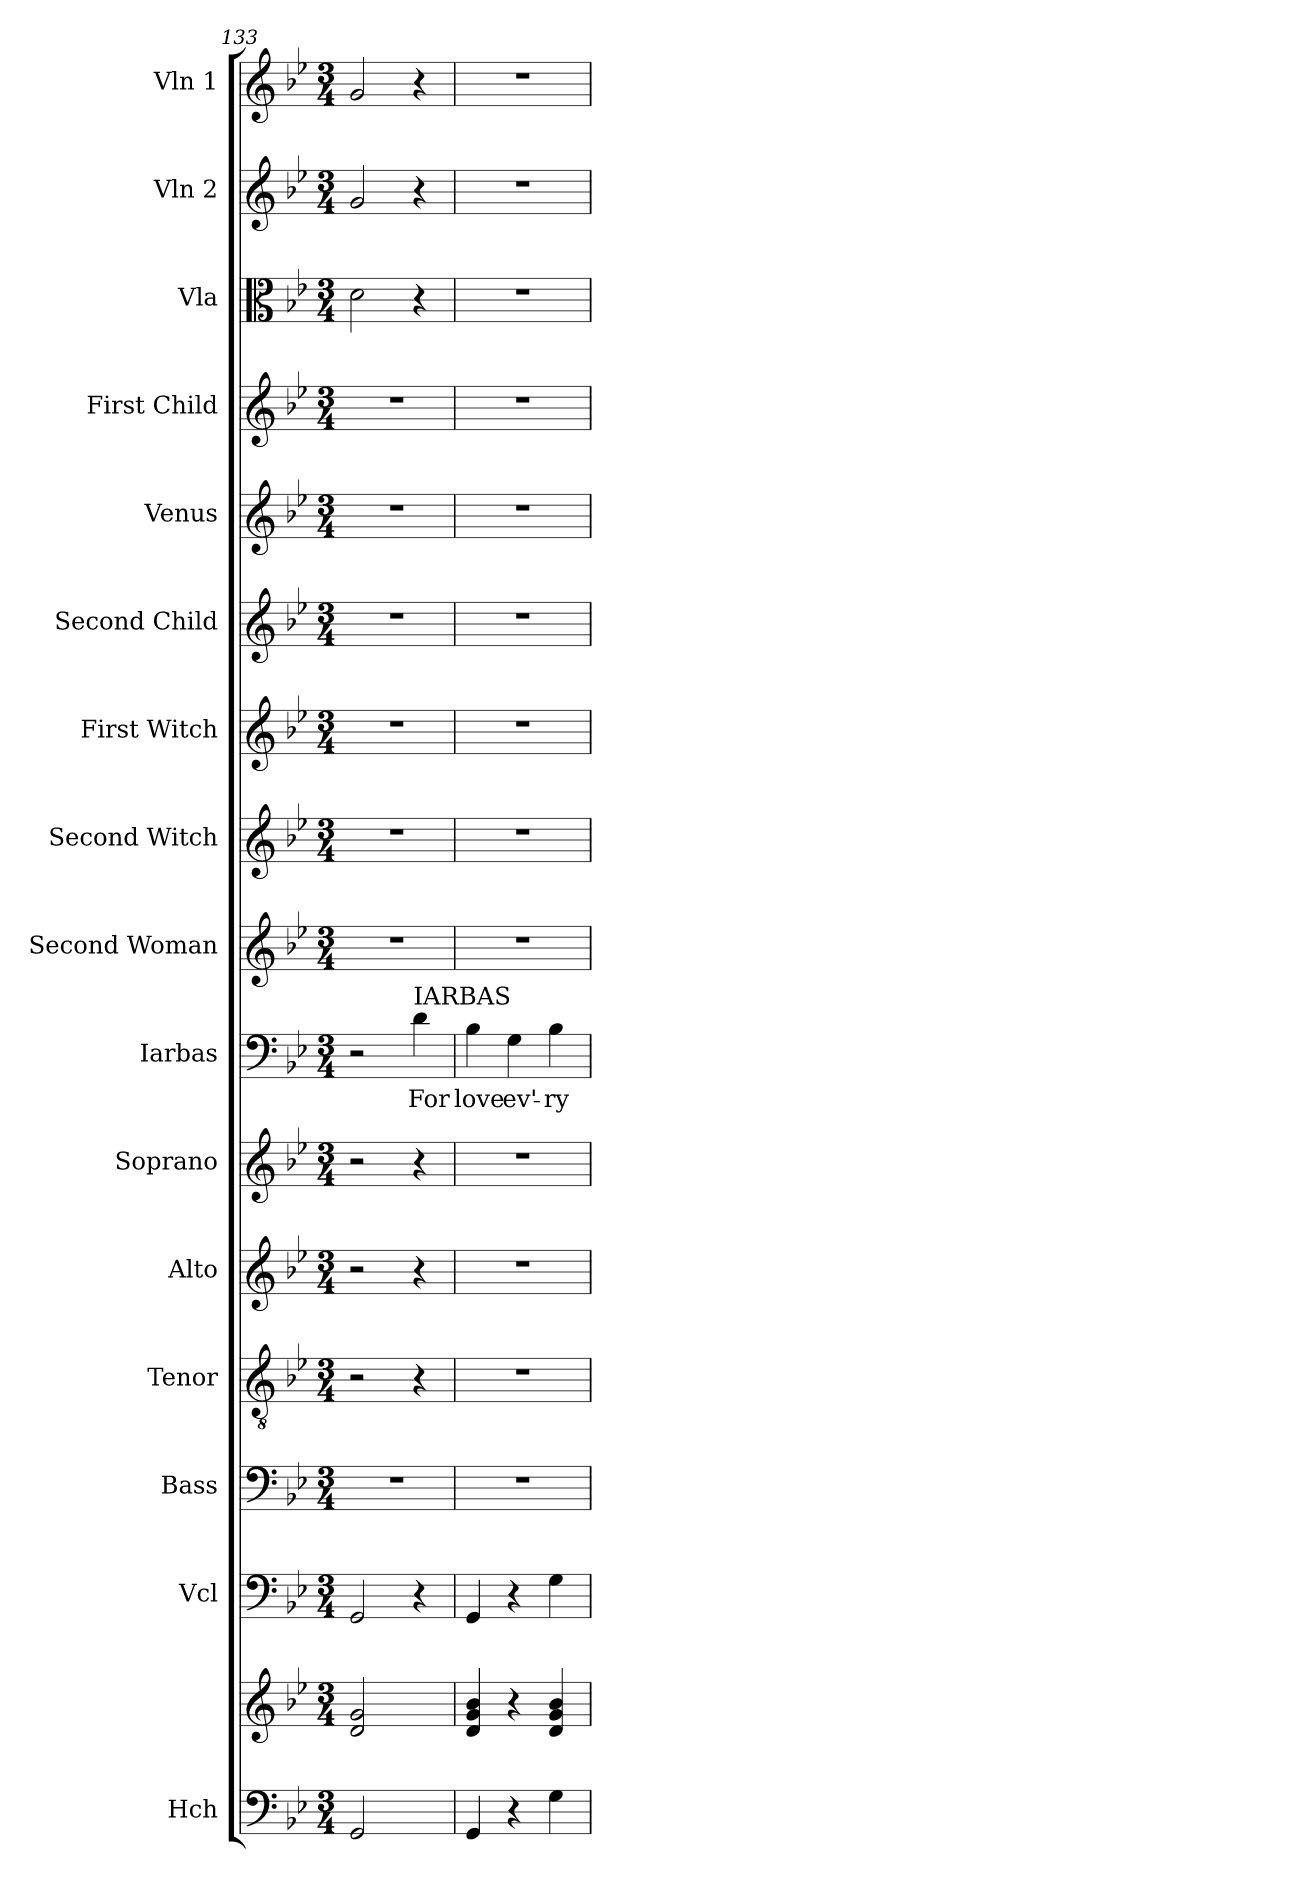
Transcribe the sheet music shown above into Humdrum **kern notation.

**kern	**kern	**kern	**kern	**kern	**kern	**kern	**kern	**text	**kern	**kern	**kern	**kern	**kern	**kern	**kern	**kern	**kern
*part16	*part16	*part15	*part14	*part13	*part12	*part11	*part10	*part10	*part9	*part8	*part7	*part6	*part5	*part4	*part3	*part2	*part1
*staff17	*staff16	*staff15	*staff14	*staff13	*staff12	*staff11	*staff10	*staff10	*staff9	*staff8	*staff7	*staff6	*staff5	*staff4	*staff3	*staff2	*staff1
*I"Hch	*	*I"Vcl	*I"Bass	*I"Tenor	*I"Alto	*I"Soprano	*I"Iarbas	*	*I"Second Woman	*I"Second Witch	*I"First Witch	*I"Second Child	*I"Venus	*I"First Child	*I"Vla	*I"Vln 2	*I"Vln 1
*I'Hch.	*	*I'Vc.	*I'B.	*I'T.	*I'A.	*I'S.	*I'I.	*	*I'2W	*I'W2.	*I'W1	*I'C2.	*I'V.	*I'C1	*I'Vla.	*I'Vln.	*I'Vln.
*clefF4	*clefG2	*clefF4	*clefF4	*clefGv2	*clefG2	*clefG2	*clefF4	*	*clefG2	*clefG2	*clefG2	*clefG2	*clefG2	*clefG2	*clefC3	*clefG2	*clefG2
*k[b-e-]	*k[b-e-]	*k[b-e-]	*k[b-e-]	*k[b-e-]	*k[b-e-]	*k[b-e-]	*k[b-e-]	*	*k[b-e-]	*k[b-e-]	*k[b-e-]	*k[b-e-]	*k[b-e-]	*k[b-e-]	*k[b-e-]	*k[b-e-]	*k[b-e-]
*M3/4	*M3/4	*M3/4	*M3/4	*M3/4	*M3/4	*M3/4	*M3/4	*	*M3/4	*M3/4	*M3/4	*M3/4	*M3/4	*M3/4	*M3/4	*M3/4	*M3/4
=133	=133	=133	=133	=133	=133	=133	=133	=133	=133	=133	=133	=133	=133	=133	=133	=133	=133
2GG/	2d/ 2g/	2GG/	2.r	2r	2r	2r	2r	.	2.r	2.r	2.r	2.r	2.r	2.r	2d\	2g/	2g/
!	!	!	!	!	!	!	!LO:TX:a:t=IARBAS	!	!	!	!	!	!	!	!	!	!
!	!	!	!	!	!	!	!	!LO:LY:b	!	!	!	!	!	!	!	!	!
4ryy	4ryy	4r	.	4r	4r	4r	4d\	For	.	.	.	.	.	.	4r	4r	4r
=134	=134	=134	=134	=134	=134	=134	=134	=134	=134	=134	=134	=134	=134	=134	=134	=134	=134
!	!	!	!	!	!	!	!	!LO:LY:b	!	!	!	!	!	!	!	!	!
4GG/	4d/ 4g/ 4b-/	4GG/	2.r	2.r	2.r	2.r	4B-\	love	2.r	2.r	2.r	2.r	2.r	2.r	2.r	2.r	2.r
!	!	!	!	!	!	!	!	!LO:LY:b	!	!	!	!	!	!	!	!	!
4r	4r	4r	.	.	.	.	4G\	ev'-	.	.	.	.	.	.	.	.	.
!	!	!	!	!	!	!	!	!LO:LY:b	!	!	!	!	!	!	!	!	!
4G\	4d/ 4g/ 4b-/	4G\	.	.	.	.	4B-\	-ry	.	.	.	.	.	.	.	.	.
=	=	=	=	=	=	=	=	=	=	=	=	=	=	=	=	=	=
*-	*-	*-	*-	*-	*-	*-	*-	*-	*-	*-	*-	*-	*-	*-	*-	*-	*-
